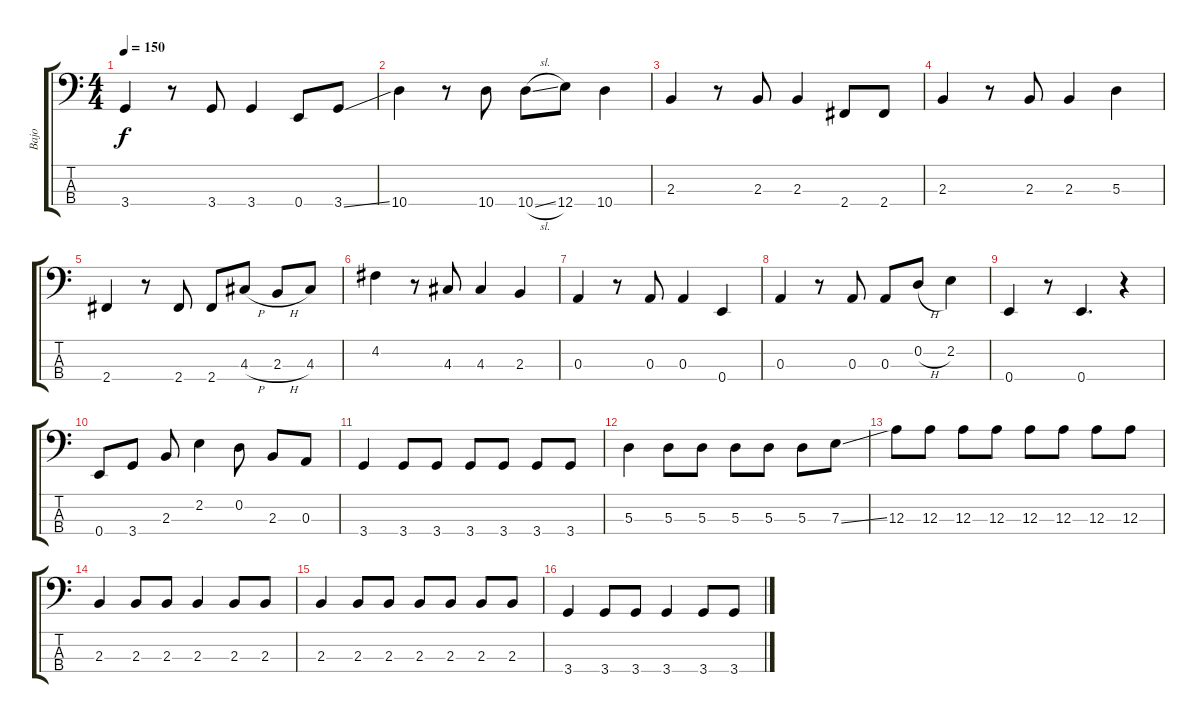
\track ("Bajo" "Bajo") {instrument electricbassfinger}
\staff {score tabs}
\tuning (G2 D2 A1 E1) {hide}
\ts (4 4)
\tempo 150
\clef f4
\ks c
3.4.4{dy f} r.8 3.4.8 3.4.4 0.4.8 3.4{ss}.8 |
10.4.4 r.8 10.4.8 10.4{sl}.8 12.4.8 10.4.4 |
2.3.4 r.8 2.3.8 2.3.4 2.4.8 2.4.8 |
2.3.4 r.8 2.3.8 2.3.4 5.3.4 |
2.4.4 r.8 2.4.8 2.4.8 4.3{h}.8 2.3{h}.8 4.3.8 |
4.2.4 r.8 4.3.8 4.3.4 2.3.4 |
0.3.4 r.8 0.3.8 0.3.4 0.4.4 |
0.3.4 r.8 0.3.8 0.3.8 0.2{h}.8 2.2.4 |
0.4.4 r.8 0.4.4{d} r.4 |
0.4.8 3.4.8 2.3.8 2.2.4 0.2.8 2.3.8 0.3.8 |
3.4.4 3.4.8 3.4.8 3.4.8 3.4.8 3.4.8 3.4.8 |
5.3.4 5.3.8 5.3.8 5.3.8 5.3.8 5.3.8 7.3{ss}.8 |
12.3.8 12.3.8 12.3.8 12.3.8 12.3.8 12.3.8 12.3.8 12.3.8 |
2.3.4 2.3.8 2.3.8 2.3.4 2.3.8 2.3.8 |
2.3.4 2.3.8 2.3.8 2.3.8 2.3.8 2.3.8 2.3.8 |
3.4.4 3.4.8 3.4.8 3.4.4 3.4.8 3.4.8
